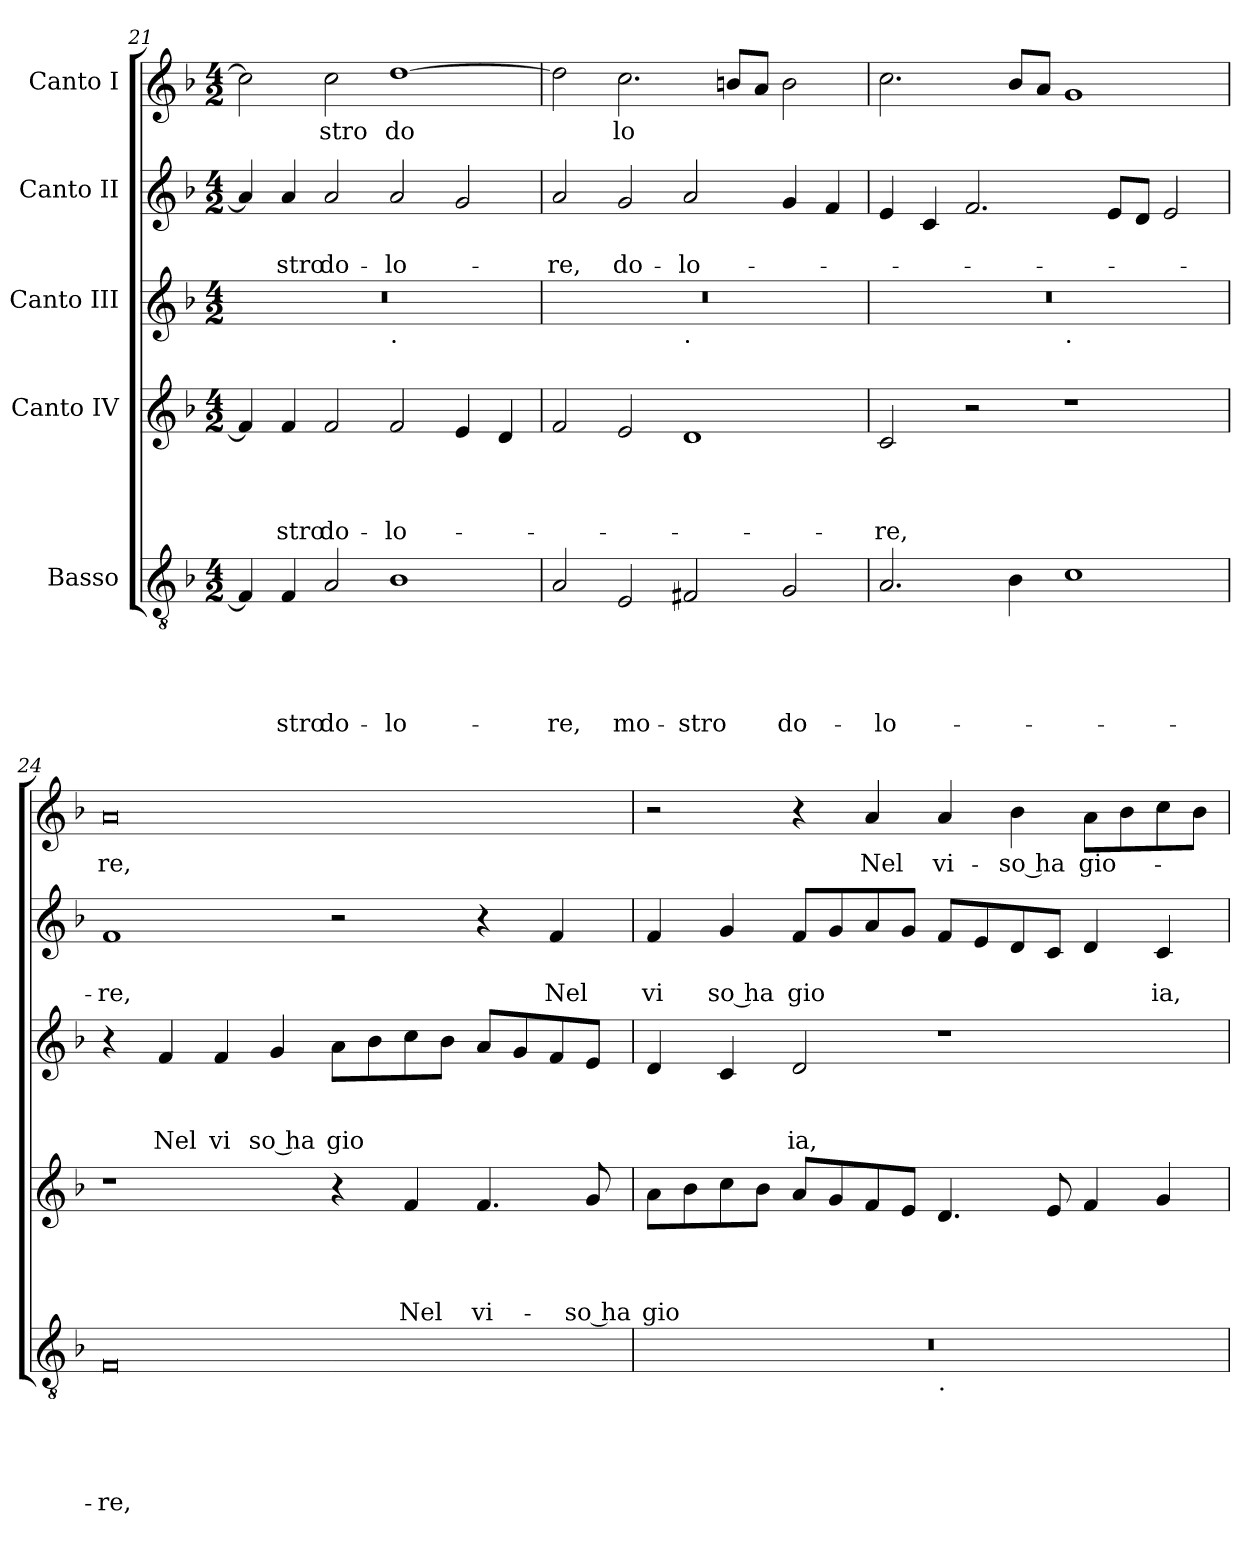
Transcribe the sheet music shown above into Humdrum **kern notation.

**kern	**text	**text	**text	**text	**text	**kern	**text	**text	**text	**text	**kern	**text	**text	**text	**kern	**text	**text	**kern	**text
*part5	*part5	*part5	*part5	*part5	*part5	*part4	*part4	*part4	*part4	*part4	*part3	*part3	*part3	*part3	*part2	*part2	*part2	*part1	*part1
*staff5	*staff5	*staff5	*staff5	*staff5	*staff5	*staff4	*staff4	*staff4	*staff4	*staff4	*staff3	*staff3	*staff3	*staff3	*staff2	*staff2	*staff2	*staff1	*staff1
*I"Basso	*	*	*	*	*	*I"Canto IV	*	*	*	*	*I"Canto III	*	*	*	*I"Canto II	*	*	*I"Canto I	*
*clefGv2	*	*	*	*	*	*clefG2	*	*	*	*	*clefG2	*	*	*	*clefG2	*	*	*clefG2	*
*ITrd-3c-5	*	*	*	*	*	*ITrd-3c-5	*	*	*	*	*	*	*	*	*	*	*	*ITrd-3c-5	*
*k[b-e-]	*	*	*	*	*	*k[b-e-]	*	*	*	*	*k[b-]	*	*	*	*k[b-]	*	*	*k[b-e-]	*
*B-:	*	*	*	*	*	*B-:	*	*	*	*	*F:	*	*	*	*F:	*	*	*B-:	*
*M4/2	*	*	*	*	*	*M4/2	*	*	*	*	*M4/2	*	*	*	*M4/2	*	*	*M4/2	*
=21	=21	=21	=21	=21	=21	=21	=21	=21	=21	=21	=21	=21	=21	=21	=21	=21	=21	=21	=21
*	*	*	*	*	*	*	*	*	*	*	*^	*	*	*	*	*	*	*	*
4B-/]	.	.	.	.	.	4b-/]	.	.	.	.	0r	1ryy	.	.	.	4a/]	.	.	2ff\]	.
!	!	!	!	!	!LO:LY:b	!	!	!	!	!LO:LY:b	!	!	!	!	!	!	!	!LO:LY:b	!	!
4B-/	.	.	.	.	-stro	4b-/	.	.	.	-stro	.	.	.	.	.	4a/	.	-stro	.	.
!	!	!	!	!	!LO:LY:b	!	!	!	!	!LO:LY:b	!	!	!	!	!	!	!	!LO:LY:b	!	!LO:LY:b
2d/	.	.	.	.	do-	2b-/	.	.	.	do-	.	.	.	.	.	2a/	.	do-	2ff\	stro
!	!	!	!	!	!	!	!	!	!	!	!	!LO:TX:b:t=.	!	!	!	!	!	!	!	!
!	!	!	!	!	!LO:LY:b	!	!	!	!	!LO:LY:b	!	!	!	!	!	!	!	!LO:LY:b	!	!LO:LY:b
1e-	.	.	.	.	-lo-	2b-/	.	.	.	-lo-	.	1ryy	.	.	.	2a/	.	-lo-	[>1gg	do
.	.	.	.	.	.	4a/	.	.	.	.	.	.	.	.	.	2g/	.	.	.	.
.	.	.	.	.	.	4g/	.	.	.	.	.	.	.	.	.	.	.	.	.	.
=22	=22	=22	=22	=22	=22	=22	=22	=22	=22	=22	=22	=22	=22	=22	=22	=22	=22	=22	=22	=22
!	!	!	!	!	!LO:LY:b	!	!	!	!	!	!	!	!	!	!	!	!	!LO:LY:b	!	!
2d/	.	.	.	.	-re,	2b-/	.	.	.	.	0r	1ryy	.	.	.	2a/	.	-re,	2gg\]	.
!	!	!	!	!	!LO:LY:b	!	!	!	!	!	!	!	!	!	!	!	!	!LO:LY:b	!	!LO:LY:b
2A/	.	.	.	.	mo-	2a/	.	.	.	.	.	.	.	.	.	2g/	.	do-	2.ff\	lo
!	!	!	!	!	!	!	!	!	!	!	!	!LO:TX:b:t=.	!	!	!	!	!	!	!	!
!	!	!	!	!	!LO:LY:b	!	!	!	!	!	!	!	!	!	!	!	!	!LO:LY:b	!	!
2Bn/	.	.	.	.	-stro	1g	.	.	.	.	.	1ryy	.	.	.	2a/	.	-lo-	.	.
.	.	.	.	.	.	.	.	.	.	.	.	.	.	.	.	.	.	.	8een/L	.
.	.	.	.	.	.	.	.	.	.	.	.	.	.	.	.	.	.	.	8dd/J	.
!	!	!	!	!	!LO:LY:b	!	!	!	!	!	!	!	!	!	!	!	!	!	!	!
2c/	.	.	.	.	do-	.	.	.	.	.	.	.	.	.	.	4g/	.	.	2ee\	.
.	.	.	.	.	.	.	.	.	.	.	.	.	.	.	.	4f/	.	.	.	.
=23	=23	=23	=23	=23	=23	=23	=23	=23	=23	=23	=23	=23	=23	=23	=23	=23	=23	=23	=23	=23
!	!	!	!	!	!LO:LY:b	!	!	!	!	!LO:LY:b	!	!	!	!	!	!	!	!	!	!
2.d/	.	.	.	.	-lo-	2f/	.	.	.	-re,	0r	1ryy	.	.	.	4e/	.	.	2.ff\	.
.	.	.	.	.	.	.	.	.	.	.	.	.	.	.	.	4c/	.	.	.	.
.	.	.	.	.	.	2r	.	.	.	.	.	.	.	.	.	2.f/	.	.	.	.
4e-\	.	.	.	.	.	.	.	.	.	.	.	.	.	.	.	.	.	.	8ee-/L	.
.	.	.	.	.	.	.	.	.	.	.	.	.	.	.	.	.	.	.	8dd/J	.
!	!	!	!	!	!	!	!	!	!	!	!	!LO:TX:b:t=.	!	!	!	!	!	!	!	!
1f	.	.	.	.	.	1r	.	.	.	.	.	1ryy	.	.	.	.	.	.	1cc	.
.	.	.	.	.	.	.	.	.	.	.	.	.	.	.	.	8e/L	.	.	.	.
.	.	.	.	.	.	.	.	.	.	.	.	.	.	.	.	8d/J	.	.	.	.
.	.	.	.	.	.	.	.	.	.	.	.	.	.	.	.	2e/	.	.	.	.
=24	=24	=24	=24	=24	=24	=24	=24	=24	=24	=24	=24	=24	=24	=24	=24	=24	=24	=24	=24	=24
!	!	!	!	!	!LO:LY:b	!	!	!	!	!	!	!	!	!	!	!	!	!LO:LY:b	!	!LO:LY:b
*	*	*	*	*	*	*	*	*	*	*	*v	*v	*	*	*	*	*	*	*	*
0B-	.	.	.	.	-re,	1r	.	.	.	.	4r	.	.	.	1f	.	-re,	0dd	re,
!	!	!	!	!	!	!	!	!	!	!	!	!	!	!LO:LY:b	!	!	!	!	!
.	.	.	.	.	.	.	.	.	.	.	4f/	.	.	Nel	.	.	.	.	.
!	!	!	!	!	!	!	!	!	!	!	!	!	!	!LO:LY:b	!	!	!	!	!
.	.	.	.	.	.	.	.	.	.	.	4f/	.	.	vi	.	.	.	.	.
!	!	!	!	!	!	!	!	!	!	!	!	!	!	!LO:LY:b:rj	!	!	!	!	!
.	.	.	.	.	.	.	.	.	.	.	4g/	.	.	so ha	.	.	.	.	.
!	!	!	!	!	!	!	!	!	!	!	!	!	!	!LO:LY:b	!	!	!	!	!
.	.	.	.	.	.	4r	.	.	.	.	8a\L	.	.	gio	2r	.	.	.	.
.	.	.	.	.	.	.	.	.	.	.	8b-\	.	.	.	.	.	.	.	.
!	!	!	!	!	!	!	!	!	!	!LO:LY:b	!	!	!	!	!	!	!	!	!
.	.	.	.	.	.	4b-/	.	.	.	Nel	8cc\	.	.	.	.	.	.	.	.
.	.	.	.	.	.	.	.	.	.	.	8b-\J	.	.	.	.	.	.	.	.
!	!	!	!	!	!	!	!	!	!	!LO:LY:b	!	!	!	!	!	!	!	!	!
.	.	.	.	.	.	4.b-/	.	.	.	vi-	8a/L	.	.	.	4r	.	.	.	.
.	.	.	.	.	.	.	.	.	.	.	8g/	.	.	.	.	.	.	.	.
!	!	!	!	!	!	!	!	!	!	!	!	!	!	!	!	!	!LO:LY:b	!	!
.	.	.	.	.	.	.	.	.	.	.	8f/	.	.	.	4f/	.	Nel	.	.
!	!	!	!	!	!	!	!	!	!	!LO:LY:b:rj	!	!	!	!	!	!	!	!	!
.	.	.	.	.	.	8cc/	.	.	.	-so ha	8e/J	.	.	.	.	.	.	.	.
!!LO:PB:g=z
=25	=25	=25	=25	=25	=25	=25	=25	=25	=25	=25	=25	=25	=25	=25	=25	=25	=25	=25	=25
!	!	!	!	!	!	!	!	!	!	!LO:LY:b	!	!	!	!	!	!	!LO:LY:b	!	!
*^	*	*	*	*	*	*	*	*	*	*	*	*	*	*	*	*	*	*	*
0r	1ryy	.	.	.	.	.	8dd\L	.	.	.	gio	4d/	.	.	.	4f/	.	vi	2r	.
.	.	.	.	.	.	.	8ee-\	.	.	.	.	.	.	.	.	.	.	.	.	.
!	!	!	!	!	!	!	!	!	!	!	!	!	!	!	!	!	!	!LO:LY:b:rj	!	!
.	.	.	.	.	.	.	8ff\	.	.	.	.	4c/	.	.	.	4g/	.	so ha	.	.
.	.	.	.	.	.	.	8ee-\J	.	.	.	.	.	.	.	.	.	.	.	.	.
!	!	!	!	!	!	!	!	!	!	!	!	!	!	!	!LO:LY:b	!	!	!LO:LY:b	!	!
.	.	.	.	.	.	.	8dd/L	.	.	.	.	2d/	.	.	ia,	8f/L	.	gio	4r	.
.	.	.	.	.	.	.	8cc/	.	.	.	.	.	.	.	.	8g/	.	.	.	.
!	!	!	!	!	!	!	!	!	!	!	!	!	!	!	!	!	!	!	!	!LO:LY:b
.	.	.	.	.	.	.	8b-/	.	.	.	.	.	.	.	.	8a/	.	.	4dd/	Nel
.	.	.	.	.	.	.	8a/J	.	.	.	.	.	.	.	.	8g/J	.	.	.	.
!	!LO:TX:b:t=.	!	!	!	!	!	!	!	!	!	!	!	!	!	!	!	!	!	!	!
!	!	!	!	!	!	!	!	!	!	!	!	!	!	!	!	!	!	!	!	!LO:LY:b
.	1ryy	.	.	.	.	.	4.g/	.	.	.	.	1r	.	.	.	8f/L	.	.	4dd/	vi-
.	.	.	.	.	.	.	.	.	.	.	.	.	.	.	.	8e/	.	.	.	.
!	!	!	!	!	!	!	!	!	!	!	!	!	!	!	!	!	!	!	!	!LO:LY:b:rj
.	.	.	.	.	.	.	.	.	.	.	.	.	.	.	.	8d/	.	.	4ee-\	-so ha
.	.	.	.	.	.	.	8a/	.	.	.	.	.	.	.	.	8c/J	.	.	.	.
!	!	!	!	!	!	!	!	!	!	!	!	!	!	!	!	!	!	!	!	!LO:LY:b
.	.	.	.	.	.	.	4b-/	.	.	.	.	.	.	.	.	4d/	.	.	8dd\L	gio-
.	.	.	.	.	.	.	.	.	.	.	.	.	.	.	.	.	.	.	8ee-\	.
!	!	!	!	!	!	!	!	!	!	!	!	!	!	!	!	!	!	!LO:LY:b	!	!
.	.	.	.	.	.	.	4cc/	.	.	.	.	.	.	.	.	4c/	.	ia,	8ff\	.
.	.	.	.	.	.	.	.	.	.	.	.	.	.	.	.	.	.	.	8ee-\J	.
*v	*v	*	*	*	*	*	*	*	*	*	*	*	*	*	*	*	*	*	*	*
=	=	=	=	=	=	=	=	=	=	=	=	=	=	=	=	=	=	=	=
*-	*-	*-	*-	*-	*-	*-	*-	*-	*-	*-	*-	*-	*-	*-	*-	*-	*-	*-	*-
